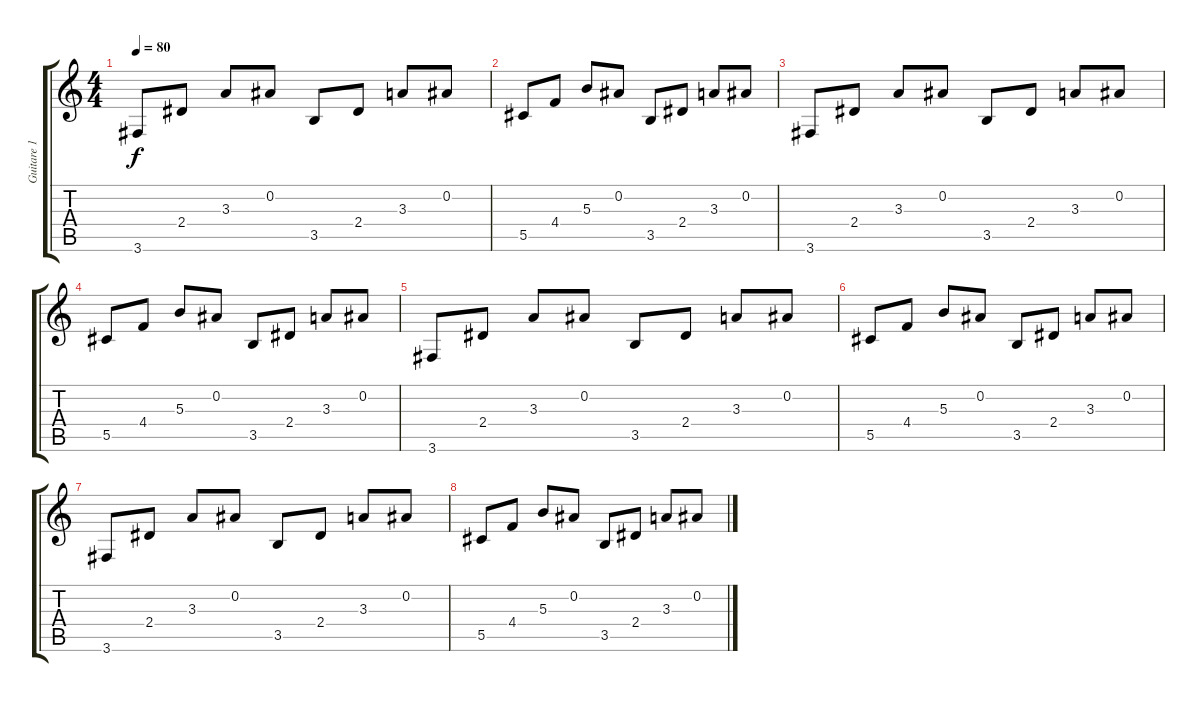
\track ("Guitare 1" "Guitare 1") {instrument electricguitarclean}
\staff {score tabs}
\tuning (Eb4 Bb3 Gb3 Db3 Ab2 Eb2) {hide}
\ts (4 4)
\tempo 80
\clef g2
\ks c
3.6.8{dy f} 2.4.8 3.3.8 0.2.8 3.5.8 2.4.8 3.3.8 0.2.8 |
5.5.8 4.4.8 5.3.8 0.2.8 3.5.8 2.4.8 3.3.8 0.2.8 |
3.6.8 2.4.8 3.3.8 0.2.8 3.5.8 2.4.8 3.3.8 0.2.8 |
5.5.8 4.4.8 5.3.8 0.2.8 3.5.8 2.4.8 3.3.8 0.2.8 |
3.6.8 2.4.8 3.3.8 0.2.8 3.5.8 2.4.8 3.3.8 0.2.8 |
5.5.8 4.4.8 5.3.8 0.2.8 3.5.8 2.4.8 3.3.8 0.2.8 |
3.6.8 2.4.8 3.3.8 0.2.8 3.5.8 2.4.8 3.3.8 0.2.8 |
5.5.8 4.4.8 5.3.8 0.2.8 3.5.8 2.4.8 3.3.8 0.2.8
